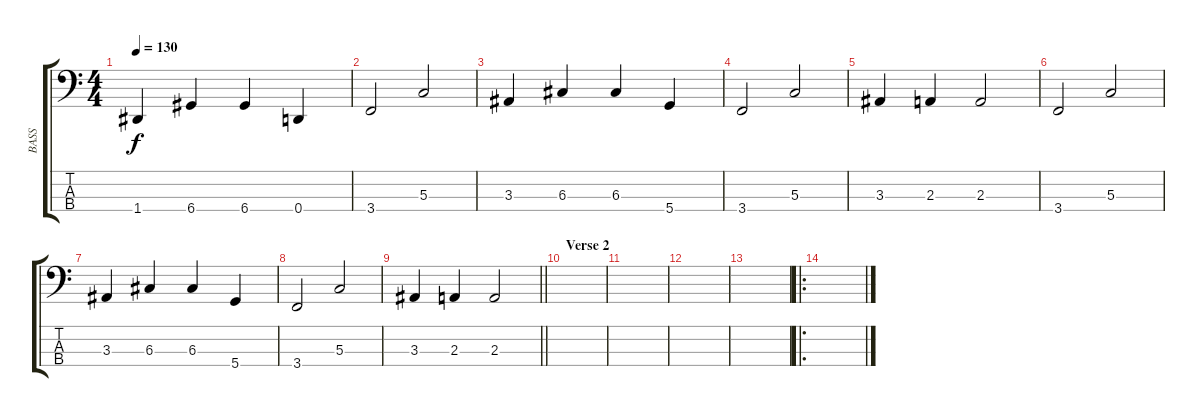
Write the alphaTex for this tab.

\track ("BASS" "BASS") {instrument electricbassfinger}
\staff {score tabs}
\tuning (F2 C2 G1 D1) {hide}
\ts (4 4)
\tempo 130
\clef f4
\ks c
1.4.4{dy f} 6.4.4 6.4.4 0.4.4 |
3.4.2 5.3.2 |
3.3.4 6.3.4 6.3.4 5.4.4 |
3.4.2 5.3.2 |
3.3.4 2.3.4 2.3.2 |
3.4.2 5.3.2 |
3.3.4 6.3.4 6.3.4 5.4.4 |
3.4.2 5.3.2 |
\barLineRight lightlight
3.3.4 2.3.4 2.3.2 |
\section ("" "Verse 2")
|
|
|
|
\ro
